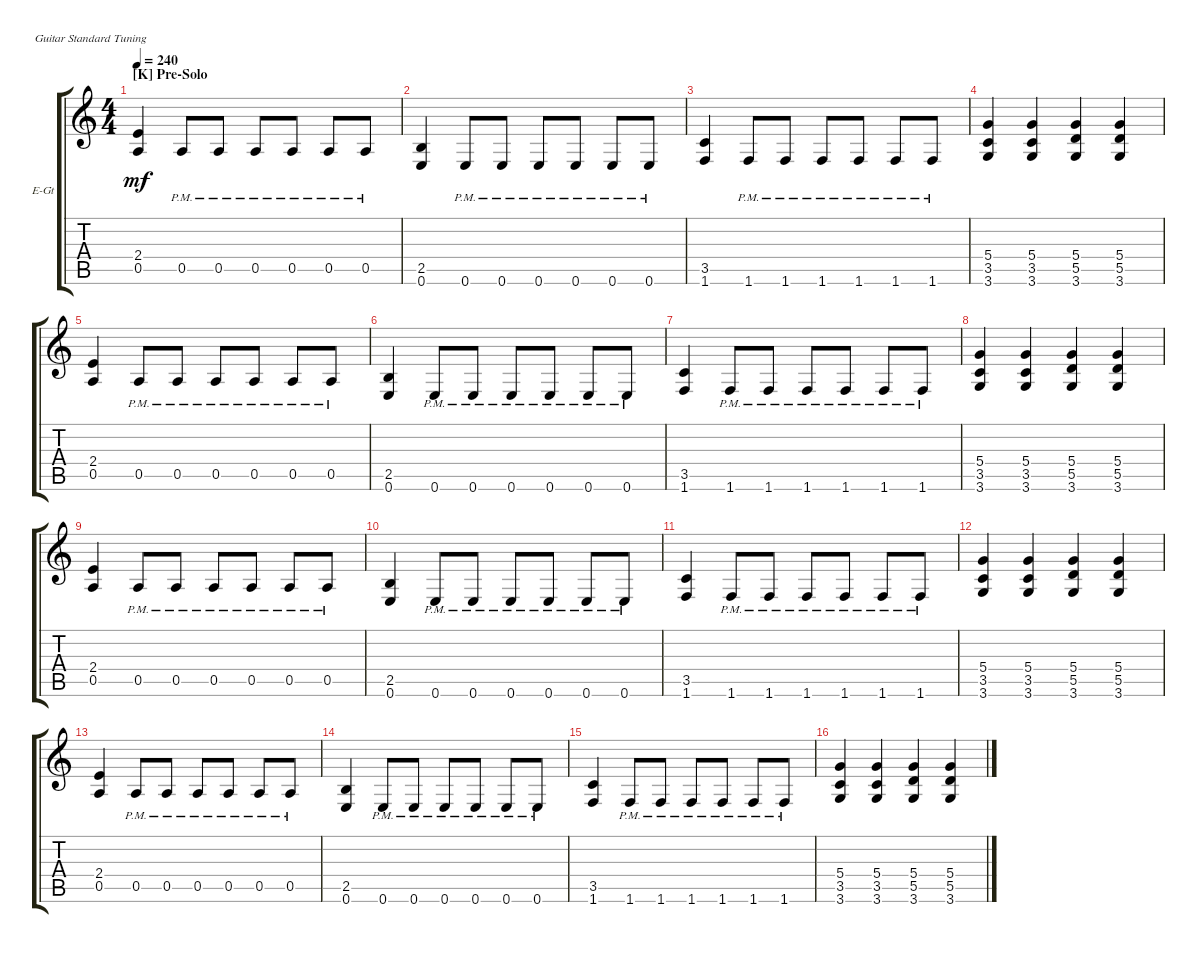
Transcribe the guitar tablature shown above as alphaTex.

\defaultSystemsLayout 4
\bracketExtendMode groupsimilarinstruments
\firstSystemTrackNameOrientation horizontal
\otherSystemsTrackNameOrientation horizontal
\track ("Rhythm 5ths/Etc" "E-Gt") {instrument distortionguitar}
\staff {score tabs}
\tuning (E4 B3 G3 D3 A2 E2)
\ts (4 4)
\section ("K" "Pre-Solo")
\tempo 240
\clef g2
\scale
0.333333
\ks c
(0.5 2.4).4{dy mf} 0.5{pm}.8 0.5{pm}.8 0.5{pm}.8 0.5{pm}.8 0.5{pm}.8 0.5{pm}.8 |
\scale
0.333333 (0.6 2.5).4 0.6{pm}.8 0.6{pm}.8 0.6{pm}.8 0.6{pm}.8 0.6{pm}.8 0.6{pm}.8 |
\scale
0.333333 (1.6 3.5).4 1.6{pm}.8 1.6{pm}.8 1.6{pm}.8 1.6{pm}.8 1.6{pm}.8 1.6{pm}.8 |
\scale
0.333333 (3.6 3.5 5.4).4 (3.6 3.5 5.4).4 (3.6 5.5 5.4).4 (3.6 5.5 5.4).4 |
\scale
0.333333 (0.5 2.4).4 0.5{pm}.8 0.5{pm}.8 0.5{pm}.8 0.5{pm}.8 0.5{pm}.8 0.5{pm}.8 |
\scale
0.333333 (0.6 2.5).4 0.6{pm}.8 0.6{pm}.8 0.6{pm}.8 0.6{pm}.8 0.6{pm}.8 0.6{pm}.8 |
\scale
0.333333 (1.6 3.5).4 1.6{pm}.8 1.6{pm}.8 1.6{pm}.8 1.6{pm}.8 1.6{pm}.8 1.6{pm}.8 |
\scale
0.333333 (3.6 3.5 5.4).4 (3.6 3.5 5.4).4 (3.6 5.5 5.4).4 (3.6 5.5 5.4).4 |
\scale
0.333333 (0.5 2.4).4 0.5{pm}.8 0.5{pm}.8 0.5{pm}.8 0.5{pm}.8 0.5{pm}.8 0.5{pm}.8 |
\scale
0.333333 (0.6 2.5).4 0.6{pm}.8 0.6{pm}.8 0.6{pm}.8 0.6{pm}.8 0.6{pm}.8 0.6{pm}.8 |
\scale
0.333333 (1.6 3.5).4 1.6{pm}.8 1.6{pm}.8 1.6{pm}.8 1.6{pm}.8 1.6{pm}.8 1.6{pm}.8 |
\scale
0.333333 (3.6 3.5 5.4).4 (3.6 3.5 5.4).4 (3.6 5.5 5.4).4 (3.6 5.5 5.4).4 |
\scale
0.333333 (0.5 2.4).4 0.5{pm}.8 0.5{pm}.8 0.5{pm}.8 0.5{pm}.8 0.5{pm}.8 0.5{pm}.8 |
\scale
0.333333 (0.6 2.5).4 0.6{pm}.8 0.6{pm}.8 0.6{pm}.8 0.6{pm}.8 0.6{pm}.8 0.6{pm}.8 |
\scale
0.333333 (1.6 3.5).4 1.6{pm}.8 1.6{pm}.8 1.6{pm}.8 1.6{pm}.8 1.6{pm}.8 1.6{pm}.8 |
\scale
0.333333 (3.6 3.5 5.4).4 (3.6 3.5 5.4).4 (3.6 5.5 5.4).4 (3.6 5.5 5.4).4
